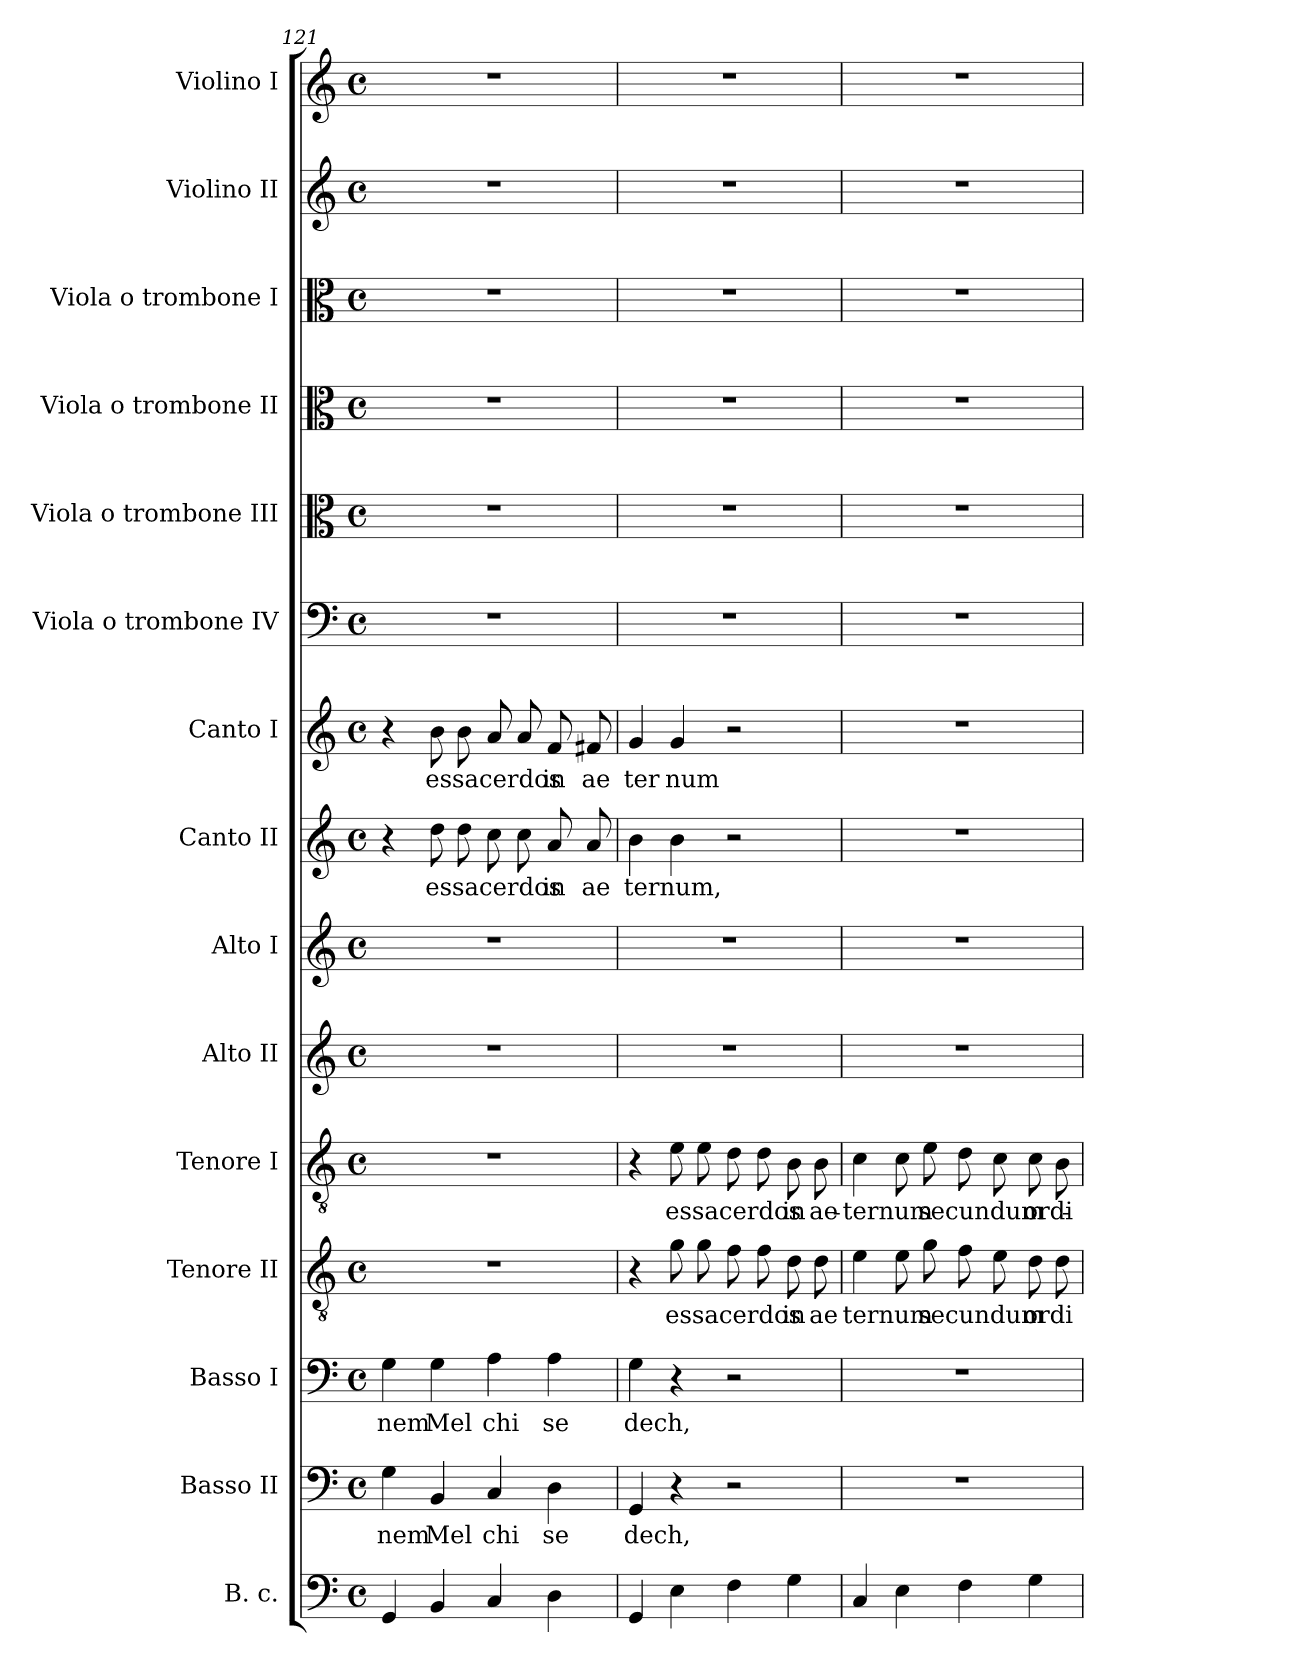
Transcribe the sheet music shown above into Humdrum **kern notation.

**kern	**kern	**text	**kern	**text	**kern	**text	**kern	**text	**kern	**kern	**kern	**text	**kern	**text	**kern	**kern	**kern	**kern	**kern	**kern
*part15	*part14	*part14	*part13	*part13	*part12	*part12	*part11	*part11	*part10	*part9	*part8	*part8	*part7	*part7	*part6	*part5	*part4	*part3	*part2	*part1
*staff15	*staff14	*staff14	*staff13	*staff13	*staff12	*staff12	*staff11	*staff11	*staff10	*staff9	*staff8	*staff8	*staff7	*staff7	*staff6	*staff5	*staff4	*staff3	*staff2	*staff1
*I"B. c.	*I"Basso II	*	*I"Basso I	*	*I"Tenore II	*	*I"Tenore I	*	*I"Alto II	*I"Alto I	*I"Canto II	*	*I"Canto I	*	*I"Viola o trombone IV	*I"Viola o trombone III	*I"Viola o trombone II	*I"Viola o trombone I	*I"Violino II	*I"Violino I
*	*	*	*	*	*	*	*	*	*	*	*	*	*	*	*I'Vla	*I'Vla	*I'Vla	*I'Vla	*I'Vln	*I'Vln
*clefF4	*clefF4	*	*clefF4	*	*clefGv2	*	*clefGv2	*	*clefG2	*clefG2	*clefG2	*	*clefG2	*	*clefF4	*clefC3	*clefC3	*clefC3	*clefG2	*clefG2
*k[]	*k[]	*	*k[]	*	*k[]	*	*k[]	*	*k[]	*k[]	*k[]	*	*k[]	*	*k[]	*k[]	*k[]	*k[]	*k[]	*k[]
*M4/4	*M4/4	*	*M4/4	*	*M4/4	*	*M4/4	*	*M4/4	*M4/4	*M4/4	*	*M4/4	*	*M4/4	*M4/4	*M4/4	*M4/4	*M4/4	*M4/4
*met(c)	*met(c)	*	*met(c)	*	*met(c)	*	*met(c)	*	*met(c)	*met(c)	*met(c)	*	*met(c)	*	*met(c)	*met(c)	*met(c)	*met(c)	*met(c)	*met(c)
=121	=121	=121	=121	=121	=121	=121	=121	=121	=121	=121	=121	=121	=121	=121	=121	=121	=121	=121	=121	=121
!	!	!LO:LY:b	!	!LO:LY:b	!	!	!	!	!	!	!	!	!	!	!	!	!	!	!	!
4GG/	4G\	nem	4G\	nem	1r	.	1r	.	1r	1r	4r	.	4r	.	1r	1r	1r	1r	1r	1r
!	!	!LO:LY:b	!	!LO:LY:b	!	!	!	!	!	!	!	!LO:LY:b	!	!LO:LY:b	!	!	!	!	!	!
4BB/	4BB/	Mel	4G\	Mel	.	.	.	.	.	.	8dd\	es	8b\	es	.	.	.	.	.	.
!	!	!	!	!	!	!	!	!	!	!	!	!LO:LY:b	!	!LO:LY:b	!	!	!	!	!	!
.	.	.	.	.	.	.	.	.	.	.	8dd\	sacerdos	8b\	sacerdos	.	.	.	.	.	.
!	!	!LO:LY:b	!	!LO:LY:b	!	!	!	!	!	!	!	!	!	!	!	!	!	!	!	!
4C/	4C/	chi	4A\	chi	.	.	.	.	.	.	8cc\	.	8a/	.	.	.	.	.	.	.
.	.	.	.	.	.	.	.	.	.	.	8cc\	.	8a/	.	.	.	.	.	.	.
!	!	!LO:LY:b	!	!LO:LY:b	!	!	!	!	!	!	!	!LO:LY:b	!	!LO:LY:b	!	!	!	!	!	!
4D\	4D\	se	4A\	se	.	.	.	.	.	.	8a/	in	8f/	in	.	.	.	.	.	.
!	!	!	!	!	!	!	!	!	!	!	!	!LO:LY:b	!	!LO:LY:b	!	!	!	!	!	!
.	.	.	.	.	.	.	.	.	.	.	8a/	ae	8f#X/	ae	.	.	.	.	.	.
=122	=122	=122	=122	=122	=122	=122	=122	=122	=122	=122	=122	=122	=122	=122	=122	=122	=122	=122	=122	=122
!	!	!LO:LY:b	!	!LO:LY:b	!	!	!	!	!	!	!	!LO:LY:b	!	!LO:LY:b	!	!	!	!	!	!
4GG/	4GG/	dech,	4G\	dech,	4r	.	4r	.	1r	1r	4b\	ternum,	4g/	ter	1r	1r	1r	1r	1r	1r
!	!	!	!	!	!	!LO:LY:b	!	!LO:LY:b	!	!	!	!	!	!LO:LY:b	!	!	!	!	!	!
4E\	4r	.	4r	.	8g\	es	8e\	es	.	.	4b\	.	4g/	num	.	.	.	.	.	.
!	!	!	!	!	!	!LO:LY:b	!	!LO:LY:b	!	!	!	!	!	!	!	!	!	!	!	!
.	.	.	.	.	8g\	sacerdos	8e\	sacerdos	.	.	.	.	.	.	.	.	.	.	.	.
4F\	2r	.	2r	.	8f\	.	8d\	.	.	.	2r	.	2r	.	.	.	.	.	.	.
.	.	.	.	.	8f\	.	8d\	.	.	.	.	.	.	.	.	.	.	.	.	.
!	!	!	!	!	!	!LO:LY:b	!	!LO:LY:b	!	!	!	!	!	!	!	!	!	!	!	!
4G\	.	.	.	.	8d\	in	8B\	in	.	.	.	.	.	.	.	.	.	.	.	.
!	!	!	!	!	!	!LO:LY:b	!	!LO:LY:b	!	!	!	!	!	!	!	!	!	!	!	!
.	.	.	.	.	8d\	ae	8B\	ae-	.	.	.	.	.	.	.	.	.	.	.	.
=123	=123	=123	=123	=123	=123	=123	=123	=123	=123	=123	=123	=123	=123	=123	=123	=123	=123	=123	=123	=123
!	!	!	!	!	!	!LO:LY:b	!	!LO:LY:b	!	!	!	!	!	!	!	!	!	!	!	!
4C/	1r	.	1r	.	4e\	ternum	4c\	-ternum	1r	1r	1r	.	1r	.	1r	1r	1r	1r	1r	1r
4E\	.	.	.	.	8e\	.	8c\	.	.	.	.	.	.	.	.	.	.	.	.	.
!	!	!	!	!	!	!LO:LY:b	!	!LO:LY:b	!	!	!	!	!	!	!	!	!	!	!	!
.	.	.	.	.	8g\	secundum	8e\	secundum	.	.	.	.	.	.	.	.	.	.	.	.
4F\	.	.	.	.	8f\	.	8d\	.	.	.	.	.	.	.	.	.	.	.	.	.
.	.	.	.	.	8e\	.	8c\	.	.	.	.	.	.	.	.	.	.	.	.	.
!	!	!	!	!	!	!LO:LY:b	!	!LO:LY:b	!	!	!	!	!	!	!	!	!	!	!	!
4G\	.	.	.	.	8d\	ordi	8c\	ordi-	.	.	.	.	.	.	.	.	.	.	.	.
.	.	.	.	.	8d\	.	8B\	.	.	.	.	.	.	.	.	.	.	.	.	.
=	=	=	=	=	=	=	=	=	=	=	=	=	=	=	=	=	=	=	=	=
*-	*-	*-	*-	*-	*-	*-	*-	*-	*-	*-	*-	*-	*-	*-	*-	*-	*-	*-	*-	*-
